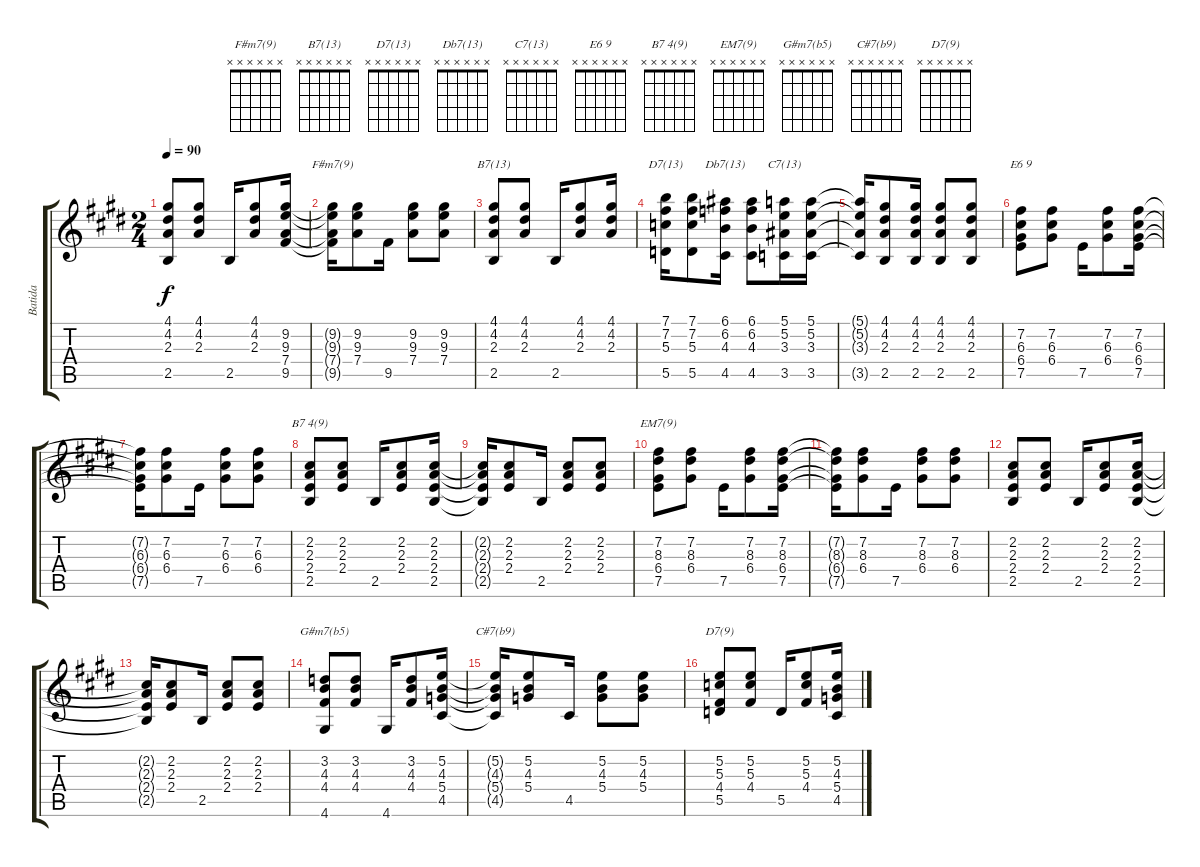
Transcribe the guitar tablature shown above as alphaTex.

\track ("Batida" "Batida") {instrument acousticguitarnylon}
\staff {score tabs}
\tuning (E4 B3 G3 D3 A2 E2) {hide}
\chord ("F#m7(9)" x x x x x x)
\chord ("B7(13)" x x x x x x)
\chord ("D7(13)" x x x x x x)
\chord ("Db7(13)" x x x x x x)
\chord ("C7(13)" x x x x x x)
\chord ("E6 9" x x x x x x)
\chord ("B7 4(9)" x x x x x x)
\chord ("EM7(9)" x x x x x x)
\chord ("G#m7(b5)" x x x x x x)
\chord ("C#7(b9)" x x x x x x)
\chord ("D7(9)" x x x x x x)
\ts (2 4)
\tempo 90
\clef g2
\ks e
(4.1 4.2 2.3 2.5).8{dy f} (4.1 4.2 2.3).8 2.5.16 (4.1 4.2 2.3).8 (9.2 9.3 7.4 9.5).16 |
(9.2{t} 9.3{t} 7.4{t} 9.5{t}).16{ch "F#m7(9)"} (9.2 9.3 7.4).8 9.5.16 (9.2 9.3 7.4).8 (9.2 9.3 7.4).8 |
(4.1 4.2 2.3 2.5).8{ch "B7(13)"} (4.1 4.2 2.3).8 2.5.16 (4.1 4.2 2.3).8 (4.1 4.2 2.3).16 |
(7.1 7.2 5.3 5.5).16{ch "D7(13)"} (7.1 7.2 5.3 5.5).8 (6.1 6.2 4.3 4.5).16{ch "Db7(13)"} (6.1 6.2 4.3 4.5).8 (5.1 5.2 3.3 3.5).16{ch "C7(13)"} (5.1 5.2 3.3 3.5).16 |
(5.1{t} 5.2{t} 3.3{t} 3.5{t}).16 (4.1 4.2 2.3 2.5).8 (4.1 4.2 2.3 2.5).16 (4.1 4.2 2.3 2.5).8 (4.1 4.2 2.3 2.5).8 |
(7.2 6.3 6.4 7.5).8{ch "E6 9"} (7.2 6.3 6.4).8 7.5.16 (7.2 6.3 6.4).8 (7.2 6.3 6.4 7.5).16 |
(7.2{t} 6.3{t} 6.4{t} 7.5{t}).16 (7.2 6.3 6.4).8 7.5.16 (7.2 6.3 6.4).8 (7.2 6.3 6.4).8 |
(2.2 2.3 2.4 2.5).8{ch "B7 4(9)"} (2.2 2.3 2.4).8 2.5.16 (2.2 2.3 2.4).8 (2.2 2.3 2.4 2.5).16 |
(2.2{t} 2.3{t} 2.4{t} 2.5{t}).16 (2.2 2.3 2.4).8 2.5.16 (2.2 2.3 2.4).8 (2.2 2.3 2.4).8 |
(7.2 8.3 6.4 7.5).8{ch "EM7(9)"} (7.2 8.3 6.4).8 7.5.16 (7.2 8.3 6.4).8 (7.2 8.3 6.4 7.5).16 |
(7.2{t} 8.3{t} 6.4{t} 7.5{t}).16 (7.2 8.3 6.4).8 7.5.16 (7.2 8.3 6.4).8 (7.2 8.3 6.4).8 |
(2.2 2.3 2.4 2.5).8 (2.2 2.3 2.4).8 2.5.16 (2.2 2.3 2.4).8 (2.2 2.3 2.4 2.5).16 |
(2.2{t} 2.3{t} 2.4{t} 2.5{t}).16 (2.2 2.3 2.4).8 2.5.16 (2.2 2.3 2.4).8 (2.2 2.3 2.4).8 |
(3.2 4.3 4.4 4.6).8{ch "G#m7(b5)"} (3.2 4.3 4.4).8 4.6.16 (3.2 4.3 4.4).8 (5.2 4.3 5.4 4.5).16 |
(5.2{t} 4.3{t} 5.4{t} 4.5{t}).16{ch "C#7(b9)"} (5.2 4.3 5.4).8 4.5.16 (5.2 4.3 5.4).8 (5.2 4.3 5.4).8 |
(5.2 5.3 4.4 5.5).8{ch "D7(9)"} (5.2 5.3 4.4).8 5.5.16 (5.2 5.3 4.4).8 (5.2 4.3 5.4 4.5).16
